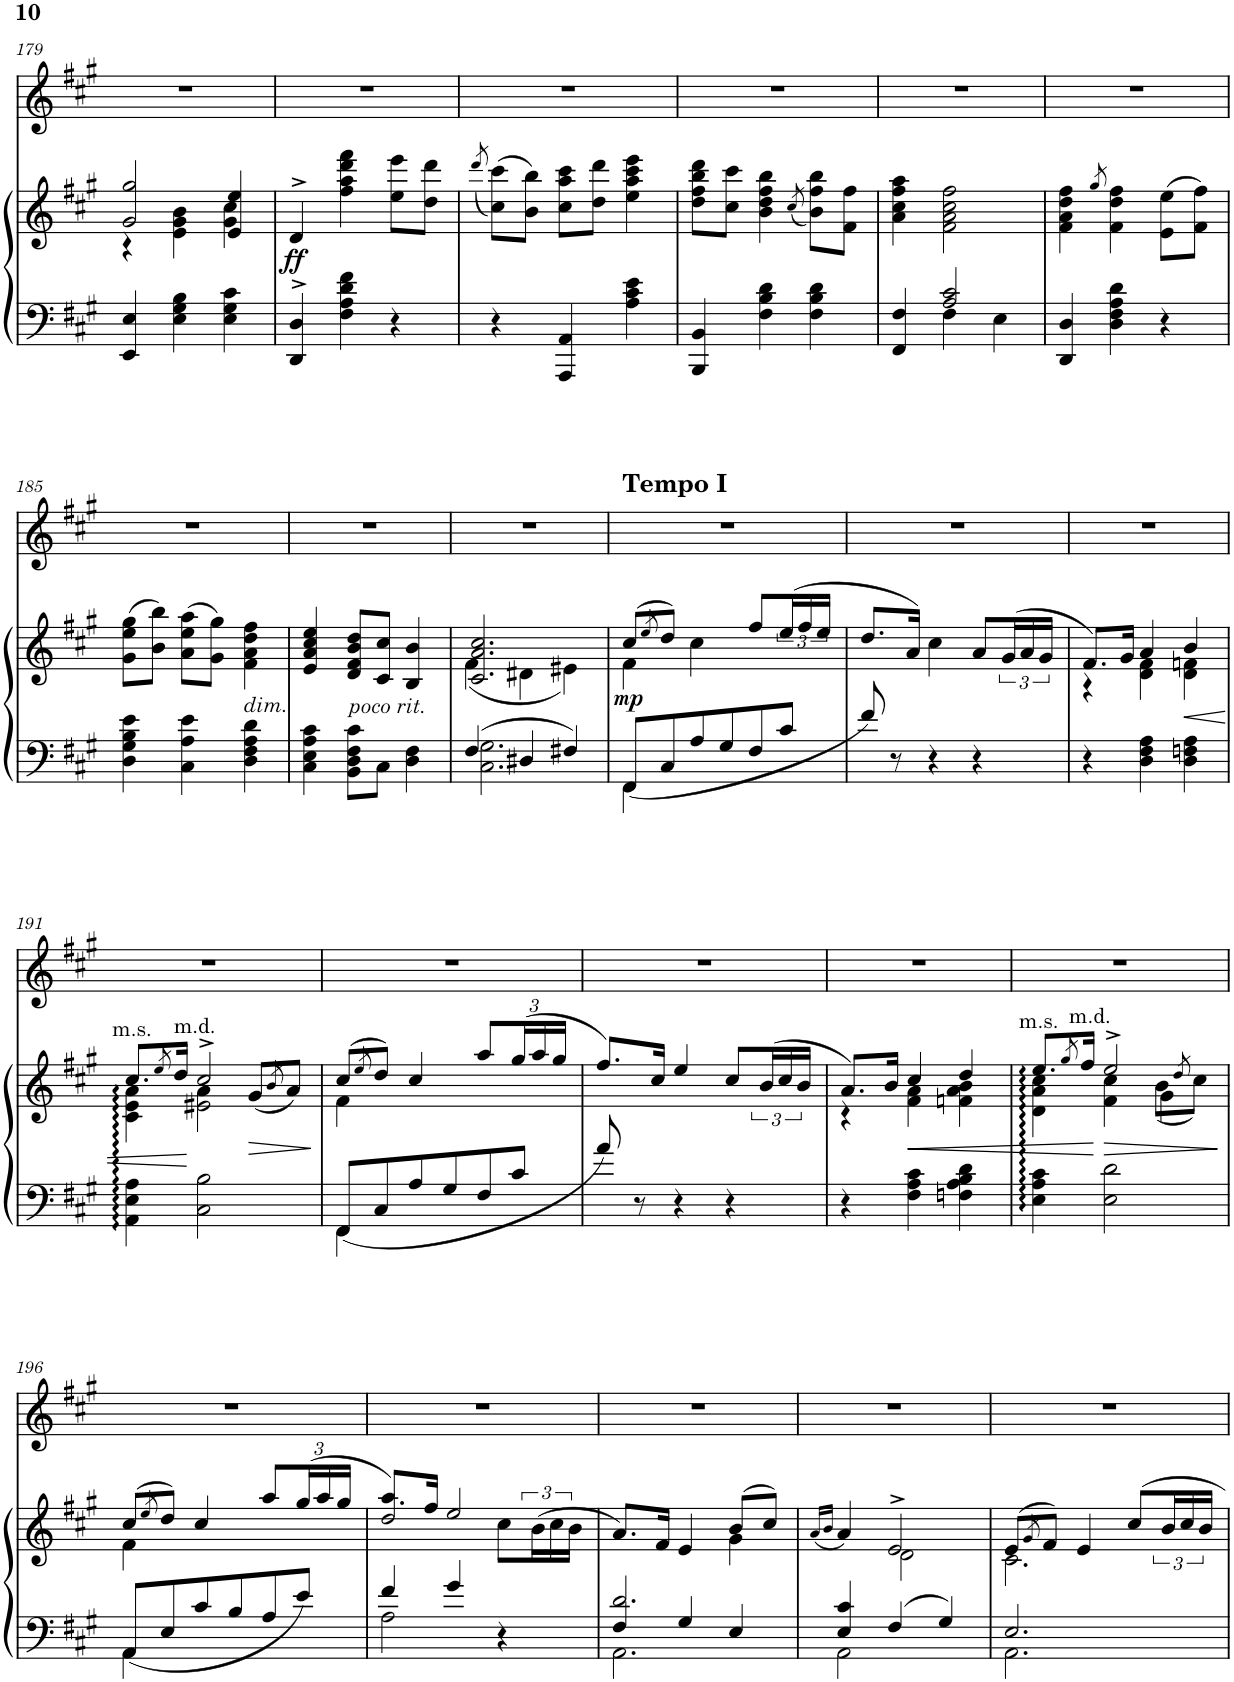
**kern	**kern	**kern	**dynam
*part1	*part1	*part1	*part1
*staff3	*staff2	*staff1	*staff1/2/3
*I"Piano	*	*	*
*I'Pno.	*	*	*
!!LO:PB:g=z
*clefF4	*clefG2	*clefG2	*
*k[f#c#g#]	*k[f#c#g#]	*k[f#c#g#]	*
*M3/4	*M3/4	*M3/4	*
=179	=179	=179	=179
*	*^	*	*
4EE/ 4E/	2g#/ 2gg#/	4r	2.r	.
4E\ 4G#\ 4B\	.	4e\ 4g#\ 4b\	.	.
4E\ 4G#\ 4c#\	4e/ 4ee/	4g#\ 4cc#\	.	.
=180	=180	=180	=180	=180
!	!	!	!	!LO:DY:b=2
*	*v	*v	*	*
4DD/^> 4D/^>	4d^>/	2.r	ff
4F#\ 4A\ 4d\ 4f#\	4ff#\ 4aa\ 4ddd\ 4fff#\	.	.
4r	8ee\ 8eee\L	.	.
.	8dd\ 8ddd\J	.	.
=181	=181	=181	=181
.	8qddd/	.	.
4r	8cc#\ 8ccc#\L	2.r	.
.	8b\ 8bb\J	.	.
4AAA/ 4AA/	8cc#\ 8aa\ 8ccc#\L	.	.
.	8dd\ 8ddd\J	.	.
4A\ 4c#\ 4e\	4ee\ 4aa\ 4ccc#\ 4eee\	.	.
=182	=182	=182	=182
4BBB/ 4BB/	8dd\ 8ff#\ 8bb\ 8ddd\L	2.r	.
.	8cc#\ 8ccc#\J	.	.
4F#\ 4B\ 4d\	4b\ 4dd\ 4ff#\ 4bb\	.	.
.	8qcc#/	.	.
4F#\ 4B\ 4d\	8b\ 8ff#\ 8bb\L	.	.
.	8f#\ 8ff#\J	.	.
=183	=183	=183	=183
*^	*	*	*
4ryy	4FF#/ 4F#/	4a\ 4cc#\ 4ff#\ 4aa\	2.r	.
2A/ 2c#/	4F#\	2f#\ 2a\ 2cc#\ 2ff#\	.	.
.	4E\	.	.	.
*v	*v	*	*	*
=184	=184	=184	=184
4DD/ 4D/	4f#\ 4a\ 4dd\ 4ff#\	2.r	.
.	8qgg#/	.	.
4D\ 4F#\ 4A\ 4d\	4f#\ 4dd\ 4ff#\	.	.
4r	8e\ 8ee\L	.	.
.	8f#\ 8ff#\J	.	.
!!LO:LB:g=z
=185	=185	=185	=185
4D\ 4G#\ 4B\ 4e\	8g#\ 8ee\ 8gg#\L	2.r	.
.	8b\ 8bb\J	.	.
4C#\ 4A\ 4e\	8a\ 8ee\ 8aa\L	.	.
.	8g#\ 8gg#\J	.	.
!	!LO:TX:b:i:t=dim.	!	!
4D\ 4F#\ 4A\ 4d\	4f#\ 4a\ 4dd\ 4ff#\	.	.
=186	=186	=186	=186
4C#\ 4E\ 4A\ 4c#\	4e/ 4a/ 4cc#/ 4ee/	2.r	.
!	!LO:TX:b:i:t=poco rit.	!	!
8BB\ 8D\ 8F#\ 8c#\L	8d/ 8f#/ 8b/ 8dd/L	.	.
8C#\J	8c#/ 8cc#/J	.	.
4D\ 4F#\	4B/ 4b/	.	.
=187	=187	=187	=187
*^	*^	*	*
2.C#\ 2.G#\	4F#/	4f#\	2.c#/ 2.a/ 2.cc#/	2.r	.
.	4D#X/	4d#X\	.	.	.
.	4F#X/	4e#X\	.	.	.
=188	=188	=188	=188	=188	=188
!	!	!	!	!LO:TX:a:B:t=Tempo I	!
!	!	!	!	!	!LO:DY:b=2
4FF#\	8FF#/L	8cc#/L	4f#\	2.r	mp
.	.	8qee/	.	.	.
.	8C#/	8dd/J	.	.	.
2ryy	8A/	4cc#\	2ryy	.	.
.	8G#/	.	.	.	.
.	8F#/	8ff#/L	.	.	.
.	8c#/J	24ee/L	.	.	.
.	.	24ff#/	.	.	.
.	.	24ee/JJ	.	.	.
*v	*v	*	*	*	*
*	*v	*v	*	*
=189	=189	=189	=189
8f#/	8.dd/L	2.r	.
8r	.	.	.
.	16a/Jk	.	.
4r	4cc#\	.	.
4r	8a/L	.	.
.	24g#/L	.	.
.	24a/	.	.
.	24g#/JJ	.	.
=190	=190	=190	=190
*	*^	*	*
4r	8.f#/L	4r	2.r	.
.	16g#/Jk	.	.	.
4D\ 4F#\ 4A\	4a/	4d\ 4f#\	.	.
4D\ 4Fn\ 4A\	4b/	4d\ 4fn\	.	.
!!LO:LB:g=z
=191	=191	=191	=191	=191
*	*	*^	*	*
!	!LO:TX:a:t=m.s.	!	!	!	!
4AA\ 4E\ 4A\	4c#\ 4e\ 4a\	8.cc#/L	4ryy	2.r	.
.	.	8qee/	.	.	.
!	!	!LO:TX:a:t=m.d.	!	!	!
.	.	16dd/Jk	.	.	.
2C#\ 2B\	2e#X\	2cc#^>/	4a\	.	.
.	.	.	8g#/L	.	.
.	.	.	8qb/	.	.
.	.	.	8a/J	.	.
*	*	*v	*v	*	*
=192	=192	=192	=192	=192
*^	*	*	*	*
4FF#\	8FF#/L	8cc#/L	4f#\	2.r	.
.	.	8qee/	.	.	.
.	8C#/	8dd/J	.	.	.
2ryy	8A/	4cc#/	2ryy	.	.
.	8G#/	.	.	.	.
.	8F#/	8aa/L	.	.	.
*	*	*Xbrackettup	*	*	*
.	8c#/J	24gg#/L	.	.	.
.	.	24aa/	.	.	.
.	.	24gg#/JJ	.	.	.
*v	*v	*	*	*	*
*	*v	*v	*	*
=193	=193	=193	=193
8a/	8.ff#/L	2.r	.
8r	.	.	.
.	16cc#/Jk	.	.
4r	4ee/	.	.
4r	8cc#/L	.	.
*	*brackettup	*	*
.	24b/L	.	.
.	24cc#/	.	.
.	24b/JJ	.	.
=194	=194	=194	=194
*	*^	*	*
4r	8.a/L	4r	2.r	.
.	16b/Jk	.	.	.
4F#\ 4A\ 4c#\	4cc#/	4f#\ 4a\	.	.
4Fn\ 4A\ 4B\ 4d\	4dd/	4fn\ 4a\ 4b\	.	.
=195	=195	=195	=195	=195
*	*	*^	*	*
!	!LO:TX:a:t=m.s.	!	!	!	!
4E\ 4A\ 4c#\	4d\ 4a\ 4cc#\	8.ee/L	2ryy	2.r	.
.	.	8qgg#/	.	.	.
!	!	!LO:TX:a:t=m.d.	!	!	!
.	.	16ff#/Jk	.	.	.
2E\ 2d\	4f#\ 4cc#\	2ee^/	.	.	.
.	4g#\	.	8b\L	.	.
.	.	.	8qdd/	.	.
.	.	.	8cc#\J	.	.
*	*	*v	*v	*	*
!!LO:LB:g=z
=196	=196	=196	=196	=196
*^	*	*	*	*
4AA\	8AA/L	8cc#/L	4f#\	2.r	.
.	.	8qee/	.	.	.
.	8E/	8dd/J	.	.	.
2ryy	8c#/	4cc#/	2ryy	.	.
.	8B/	.	.	.	.
.	8A/	8aa/L	.	.	.
*	*	*Xbrackettup	*	*	*
.	8e/J	24gg#/L	.	.	.
.	.	24aa/	.	.	.
.	.	24gg#/JJ	.	.	.
=197	=197	=197	=197	=197	=197
2A\	4f#/	2dd/	8.aa/L	2.r	.
.	.	.	16ff#/Jk	.	.
.	4g#/	.	2ee/	.	.
4ryy	4r	8cc#\L	.	.	.
*	*	*brackettup	*	*	*
.	.	24b\L	.	.	.
.	.	24cc#\	.	.	.
.	.	24b\JJ	.	.	.
=198	=198	=198	=198	=198	=198
*	*^	*	*	*	*
2.d/	2.AA\	4F#/	8.a/L	2ryy	2.r	.
.	.	.	16f#/Jk	.	.	.
.	.	4G#/	4e/	.	.	.
.	.	4E/	4g#\	8b/L	.	.
.	.	.	.	8cc#/J	.	.
*v	*v	*v	*	*	*	*
=199	=199	=199	=199	=199
.	16qa/LL	.	.	.
.	16qb/JJ	.	.	.
*^	*	*	*	*
2AA\	4E/ 4c#/	4a/	4ryy	2.r	.
.	4F#/	2e^/	2d\	.	.
4ryy	4G#/	.	.	.	.
=200	=200	=200	=200	=200	=200
2.AA\	2.E/	8e/L	2.c#\	2.r	.
.	.	8qg#/	.	.	.
.	.	8f#/J	.	.	.
.	.	4e/	.	.	.
.	.	8cc#/L	.	.	.
.	.	24b/L	.	.	.
.	.	24cc#/	.	.	.
.	.	24b/JJ	.	.	.
*v	*v	*	*	*	*
*	*v	*v	*	*
=	=	=	=
*-	*-	*-	*-
